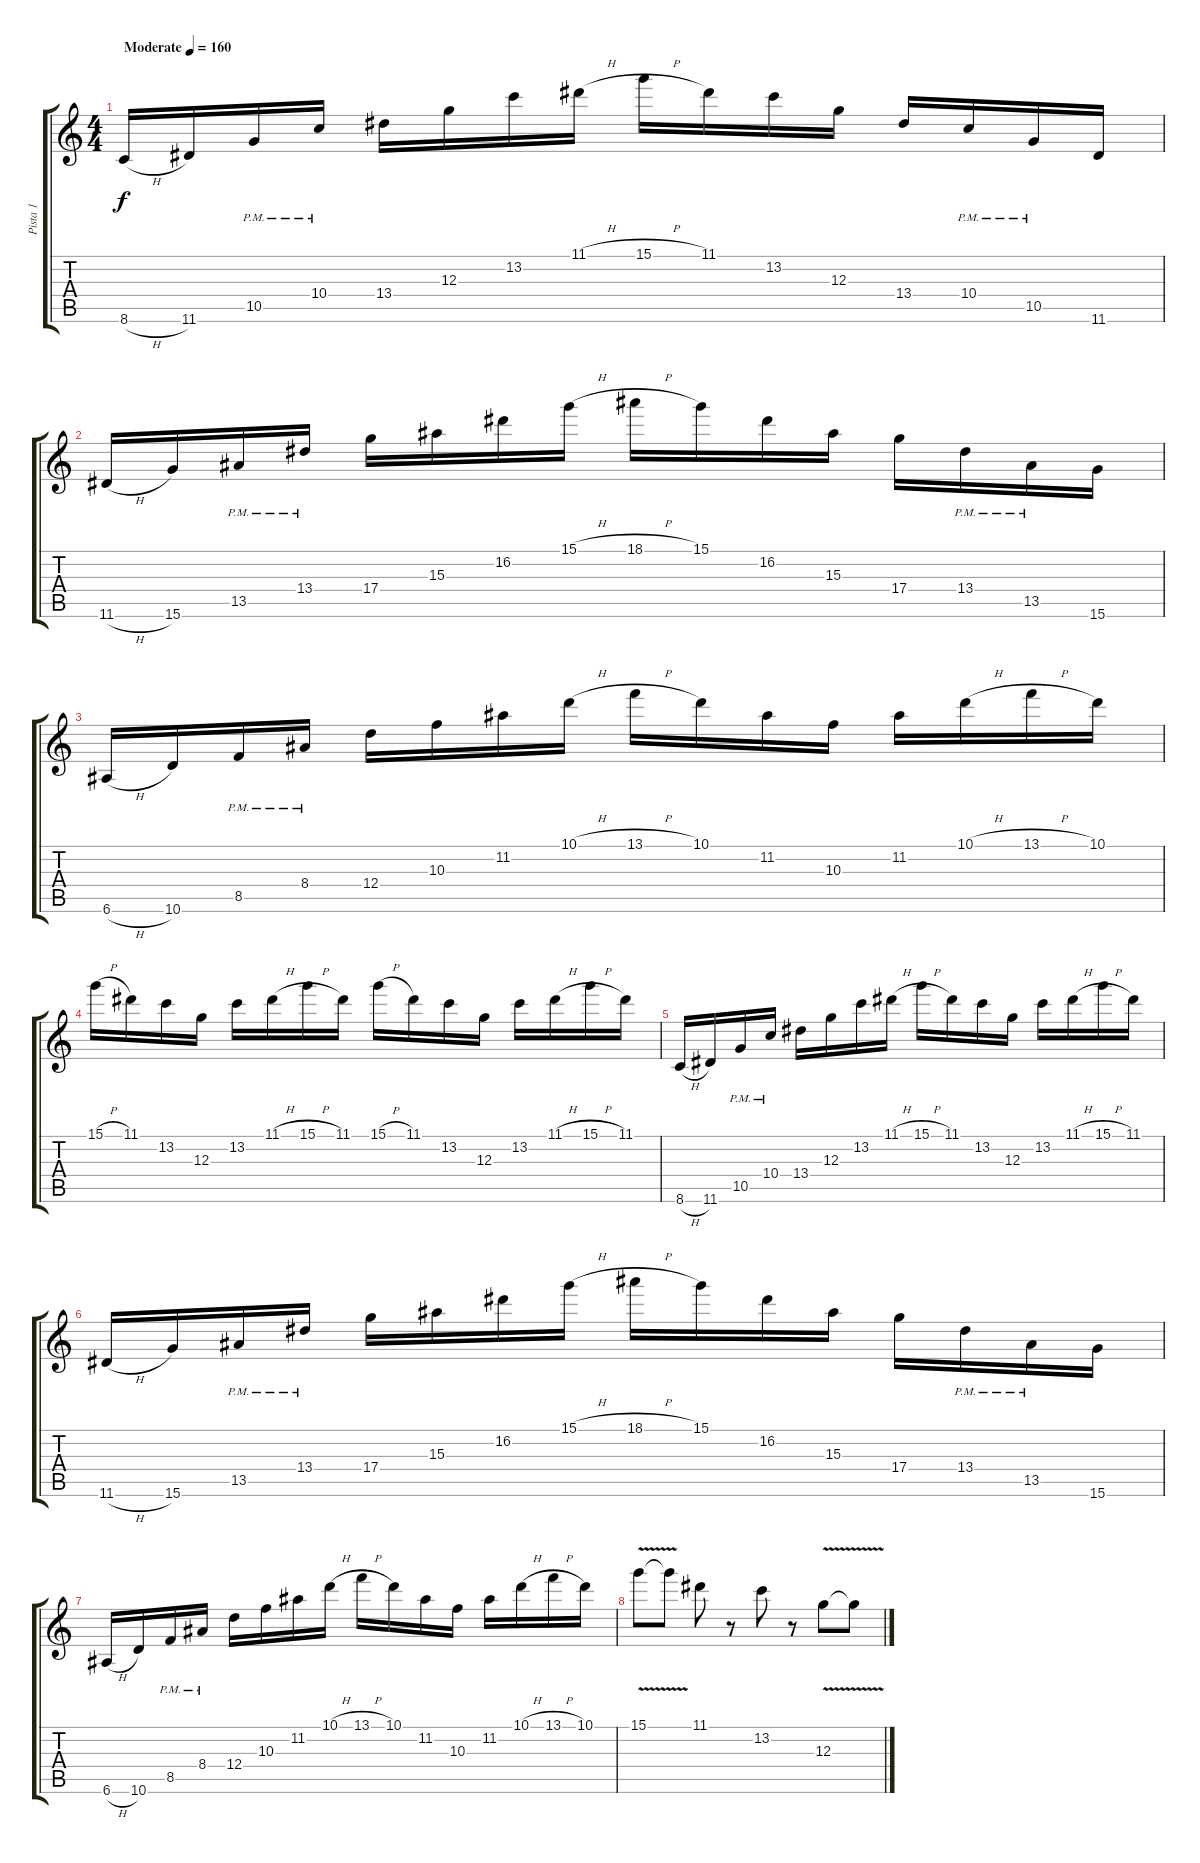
\track ("Pista 1" "Pista 1") {instrument overdrivenguitar}
\staff {score tabs}
\tuning (E4 B3 G3 D3 A2 E2) {hide}
\ts (4 4)
\tempo (160 "Moderate")
\clef g2
\ks c
8.6{h}.16{dy f instrument overdrivenguitar} 11.6.16 10.5{pm}.16 10.4{pm}.16 13.4.16 12.3.16 13.2.16 11.1{h}.16 15.1{h}.16 11.1.16 13.2.16 12.3.16 13.4.16 10.4{pm}.16 10.5{pm}.16 11.6.16 |
11.6{h}.16 15.6.16 13.5{pm}.16 13.4{pm}.16{txt ""} 17.4.16 15.3.16 16.2.16 15.1{h}.16 18.1{h}.16 15.1.16 16.2.16 15.3.16 17.4.16 13.4{pm}.16 13.5{pm}.16 15.6.16 |
6.6{h}.16 10.6.16 8.5{pm}.16 8.4{pm}.16 12.4.16 10.3.16 11.2.16 10.1{h}.16 13.1{h}.16 10.1.16 11.2.16 10.3.16 11.2.16 10.1{h}.16 13.1{h}.16 10.1.16 |
15.1{h}.16 11.1.16 13.2.16 12.3.16 13.2.16 11.1{h}.16 15.1{h}.16 11.1.16 15.1{h}.16 11.1.16 13.2.16 12.3.16 13.2.16 11.1{h}.16 15.1{h}.16 11.1.16 |
8.6{h}.16 11.6.16 10.5{pm}.16 10.4{pm}.16 13.4.16 12.3.16 13.2.16 11.1{h}.16 15.1{h}.16 11.1.16 13.2.16 12.3.16 13.2.16 11.1{h}.16 15.1{h}.16 11.1.16 |
11.6{h}.16 15.6.16 13.5{pm}.16 13.4{pm}.16 17.4.16 15.3.16 16.2.16 15.1{h}.16 18.1{h}.16 15.1.16 16.2.16 15.3.16 17.4.16 13.4{pm}.16 13.5{pm}.16 15.6.16 |
6.6{h}.16 10.6.16 8.5{pm}.16 8.4{pm}.16 12.4.16 10.3.16 11.2.16 10.1{h}.16 13.1{h}.16 10.1.16 11.2.16 10.3.16 11.2.16 10.1{h}.16 13.1{h}.16 10.1.16 |
15.1{v}.8 15.1{t}.8 11.1.8 r.8 13.2.8 r.8 12.3{v}.8 12.3{t}.8
